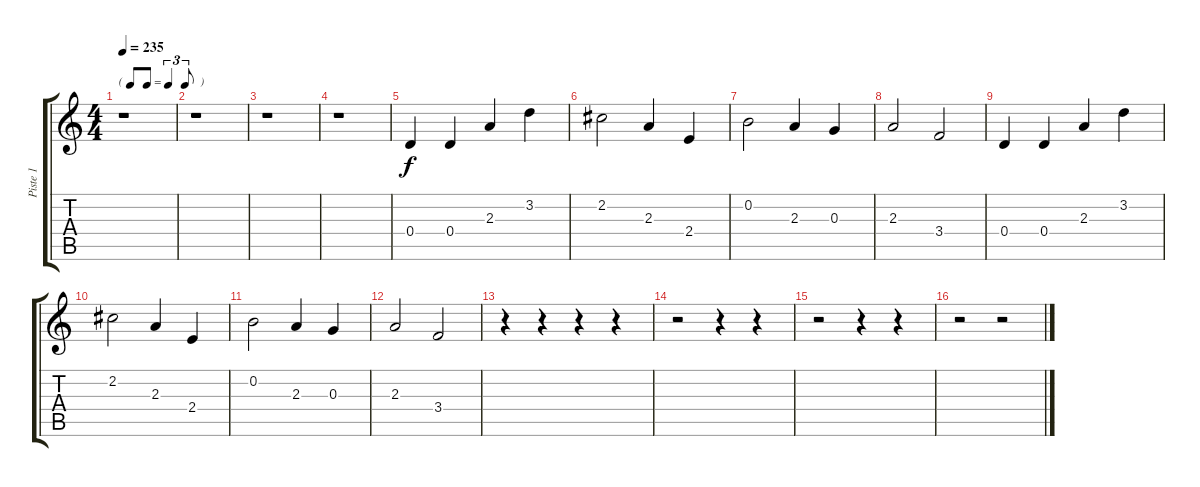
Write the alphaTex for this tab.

\track ("Piste 1" "Piste 1") {instrument acousticguitarnylon}
\staff {score tabs}
\tuning (E4 B3 G3 D3 A2 E2) {hide}
\ts (4 4)
\tf triplet8th
\tempo 235
\clef g2
\ks c
r.1{dy f} |
r.1 |
r.1 |
r.1 |
0.4.4 0.4.4 2.3.4 3.2.4 |
2.2.2 2.3.4 2.4.4 |
0.2.2 2.3.4 0.3.4 |
2.3.2 3.4.2 |
0.4.4 0.4.4 2.3.4 3.2.4 |
2.2.2 2.3.4 2.4.4 |
0.2.2 2.3.4 0.3.4 |
2.3.2 3.4.2 |
r.4 r.4 r.4 r.4 |
r.2 r.4 r.4 |
r.2 r.4 r.4 |
r.2 r.2
